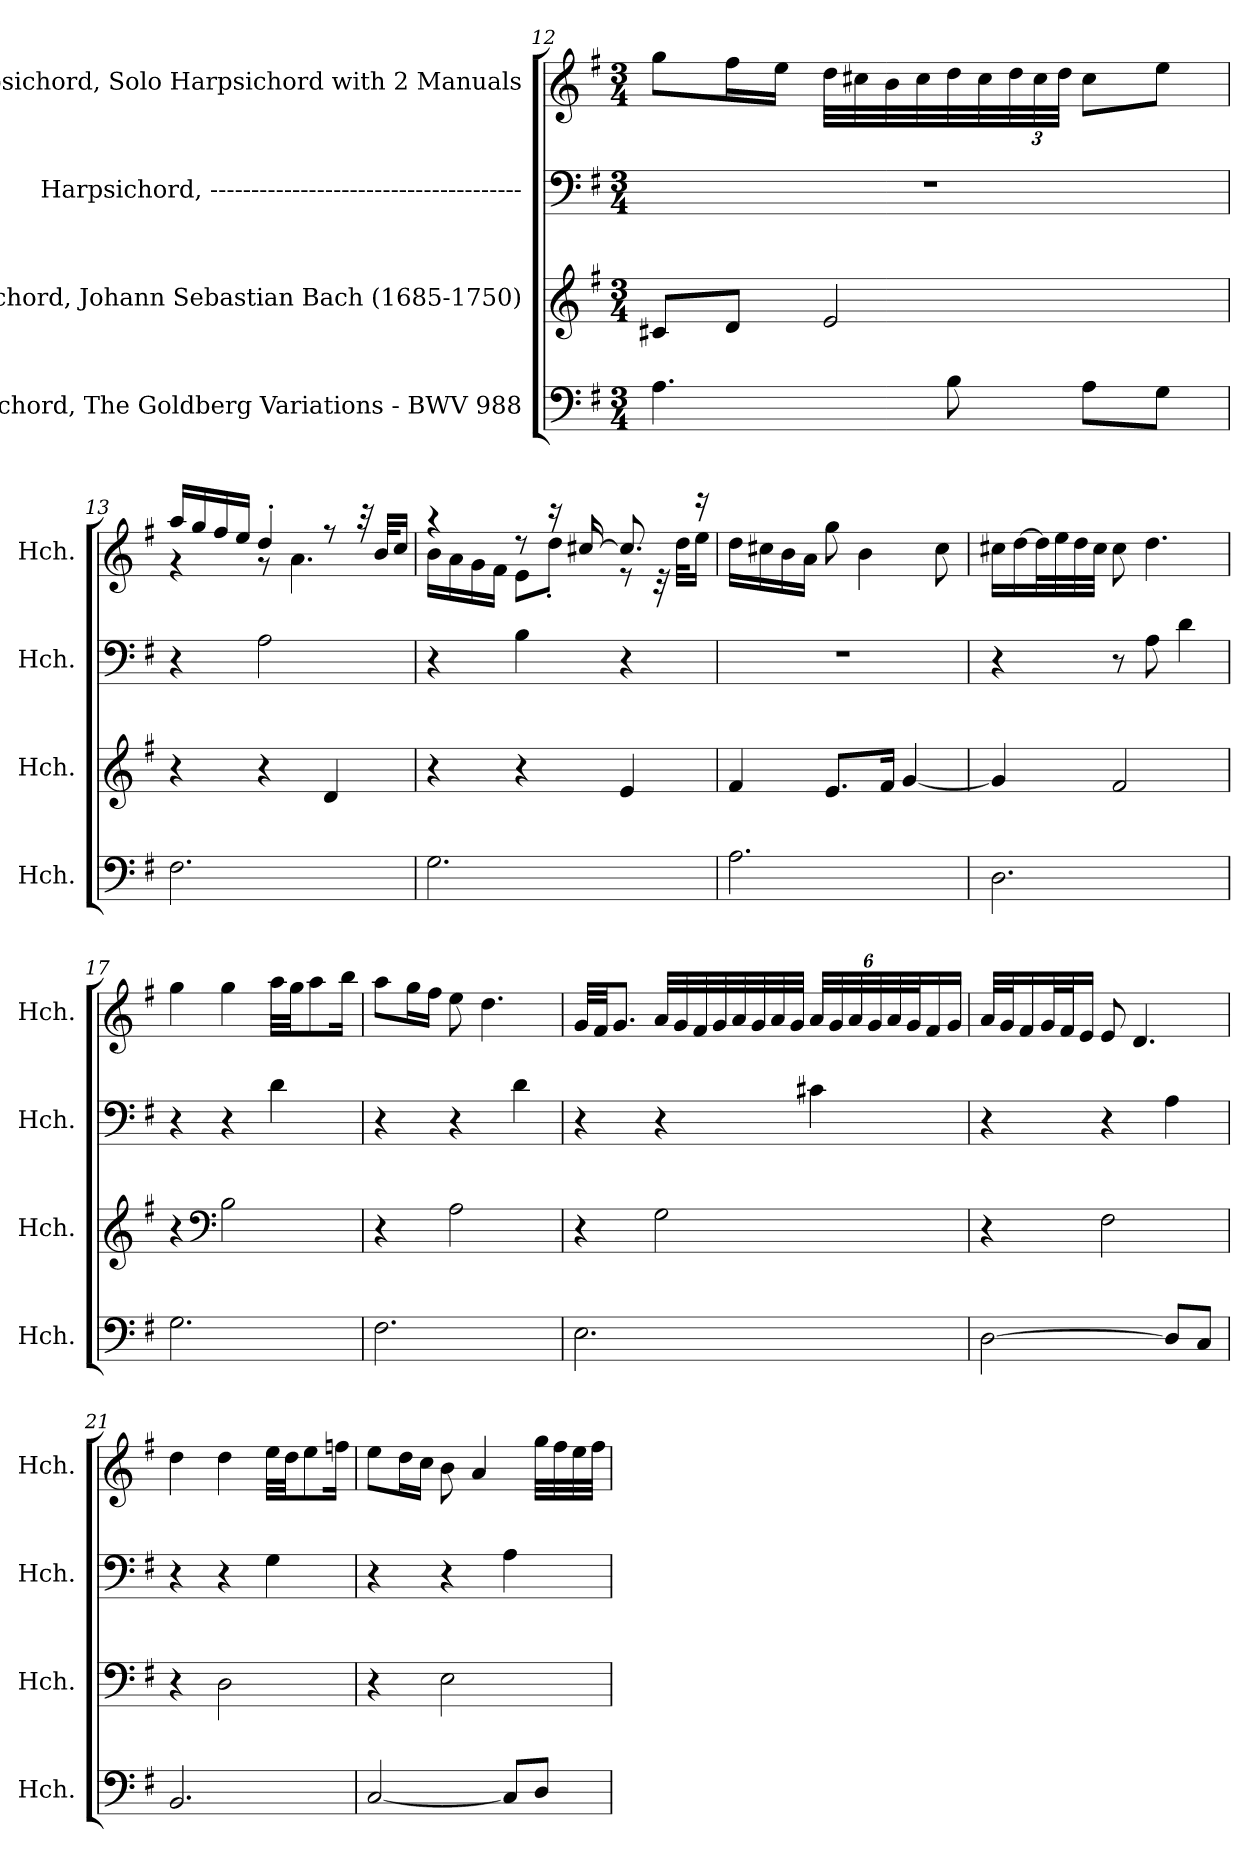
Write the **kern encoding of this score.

**kern	**kern	**kern	**kern
*part4	*part3	*part2	*part1
*staff4	*staff3	*staff2	*staff1
*I"Harpsichord, The Goldberg Variations - BWV 988	*I"Harpsichord, Johann Sebastian Bach  (1685-1750)	*I"Harpsichord, --------------------------------------	*I"Harpsichord, Solo Harpsichord with 2 Manuals
*I'Hch.	*I'Hch.	*I'Hch.	*I'Hch.
!!LO:LB:g=z
*clefF4	*clefG2	*clefF4	*clefG2
*k[f#]	*k[f#]	*k[f#]	*k[f#]
*M3/4	*M3/4	*M3/4	*M3/4
=12	=12	=12	=12
4.A\	8c#X/L	2.r	8gg\L
.	8d/J	.	16ff#\L
.	.	.	16ee\JJ
.	2e/	.	32dd\LLL
.	.	.	32cc#X\
.	.	.	32b\
.	.	.	32cc#\
8B\	.	.	32dd\
.	.	.	32cc#\
*	*	*	*Xbrackettup
.	.	.	48dd\
.	.	.	48cc#\
.	.	.	48dd\JJJ
8A\L	.	.	8cc#\L
8G\J	.	.	8ee\J
=13	=13	=13	=13
*	*	*	*^
2.F#\	4r	4r	16aa/LL	4r
.	.	.	16gg/	.
.	.	.	16ff#/	.
.	.	.	16ee/JJ	.
.	4r	2A\	4dd'/	8r
.	.	.	.	4.a\
.	4d/	.	8r	.
.	.	.	32r	.
.	.	.	32b/KLL	.
.	.	.	16cc/JJ	.
=14	=14	=14	=14	=14
2.G\	4r	4r	4r	16b\LL
.	.	.	.	16a\
.	.	.	.	16g\
.	.	.	.	16f#\JJ
.	4r	4B\	8r	8e\L
.	.	.	16r	8dd'\J
.	.	.	[16cc#X/	.
.	4e/	4r	8.cc#/]	8r
.	.	.	.	32r
.	.	.	.	32dd\KLL
.	.	.	16r	16ee\JJ
*	*	*	*v	*v
!!LO:LB:g=z
=15	=15	=15	=15
2.A\	4f#/	2.r	16dd\LL
.	.	.	16cc#X\
.	.	.	16b\
.	.	.	16a\JJ
.	8.e/L	.	8gg\
.	.	.	4b\
.	16f#/Jk	.	.
.	[4g/	.	.
.	.	.	8cc#\
=16	=16	=16	=16
2.D\	4g/]	4r	16cc#X\LL
.	.	.	[16dd\
.	.	.	32dd\L]
.	.	.	32ee\
.	.	.	32dd\
.	.	.	32cc#\JJJ
.	2f#/	8r	8cc#\
.	.	8A\	4.dd\
.	.	4d\	.
=17	=17	=17	=17
2.G\	4r	4r	4gg\
*	*clefF4	*	*
.	2B\	4r	4gg\
.	.	4d\	32aa\LLL
.	.	.	32gg\JJ
.	.	.	8aa\
.	.	.	16bb\Jk
=18	=18	=18	=18
2.F#\	4r	4r	8aa\L
.	.	.	16gg\L
.	.	.	16ff#\JJ
.	2A\	4r	8ee\
.	.	.	4.dd\
.	.	4d\	.
!!LO:PB:g=z
=19	=19	=19	=19
2.E\	4r	4r	32g/LLL
.	.	.	32f#/JJ
.	.	.	8.g/J
.	2G\	4r	32a/LLL
.	.	.	32g/
.	.	.	32f#/
.	.	.	32g/
.	.	.	32a/
.	.	.	32g/
.	.	.	32a/
.	.	.	32g/JJJ
.	.	4c#X\	48a/LLL
.	.	.	48g/
.	.	.	48a/
.	.	.	48g/
.	.	.	48a/
.	.	.	48g/J
.	.	.	16f#/
.	.	.	16g/JJ
=20	=20	=20	=20
[2D\	4r	4r	32a/LLL
.	.	.	32g/J
.	.	.	16f#/
.	.	.	32g/L
.	.	.	32f#/J
.	.	.	16e/JJ
.	2F#\	4r	8e/
.	.	.	4.d/
8D/L]	.	4A\	.
8C/J	.	.	.
=21	=21	=21	=21
2.BB/	4r	4r	4dd\
.	2D\	4r	4dd\
.	.	4G\	32ee\LLL
.	.	.	32dd\JJ
.	.	.	8ee\
.	.	.	16ffn\Jk
=22	=22	=22	=22
[2C/	4r	4r	8ee\L
.	.	.	16dd\L
.	.	.	16cc\JJ
.	2E\	4r	8b\
.	.	.	4a/
8C/L]	.	4A\	.
8D/J	.	.	32gg\LLL
.	.	.	32ff#\
.	.	.	32ee\
.	.	.	32ff#\JJJ
=	=	=	=
*-	*-	*-	*-
